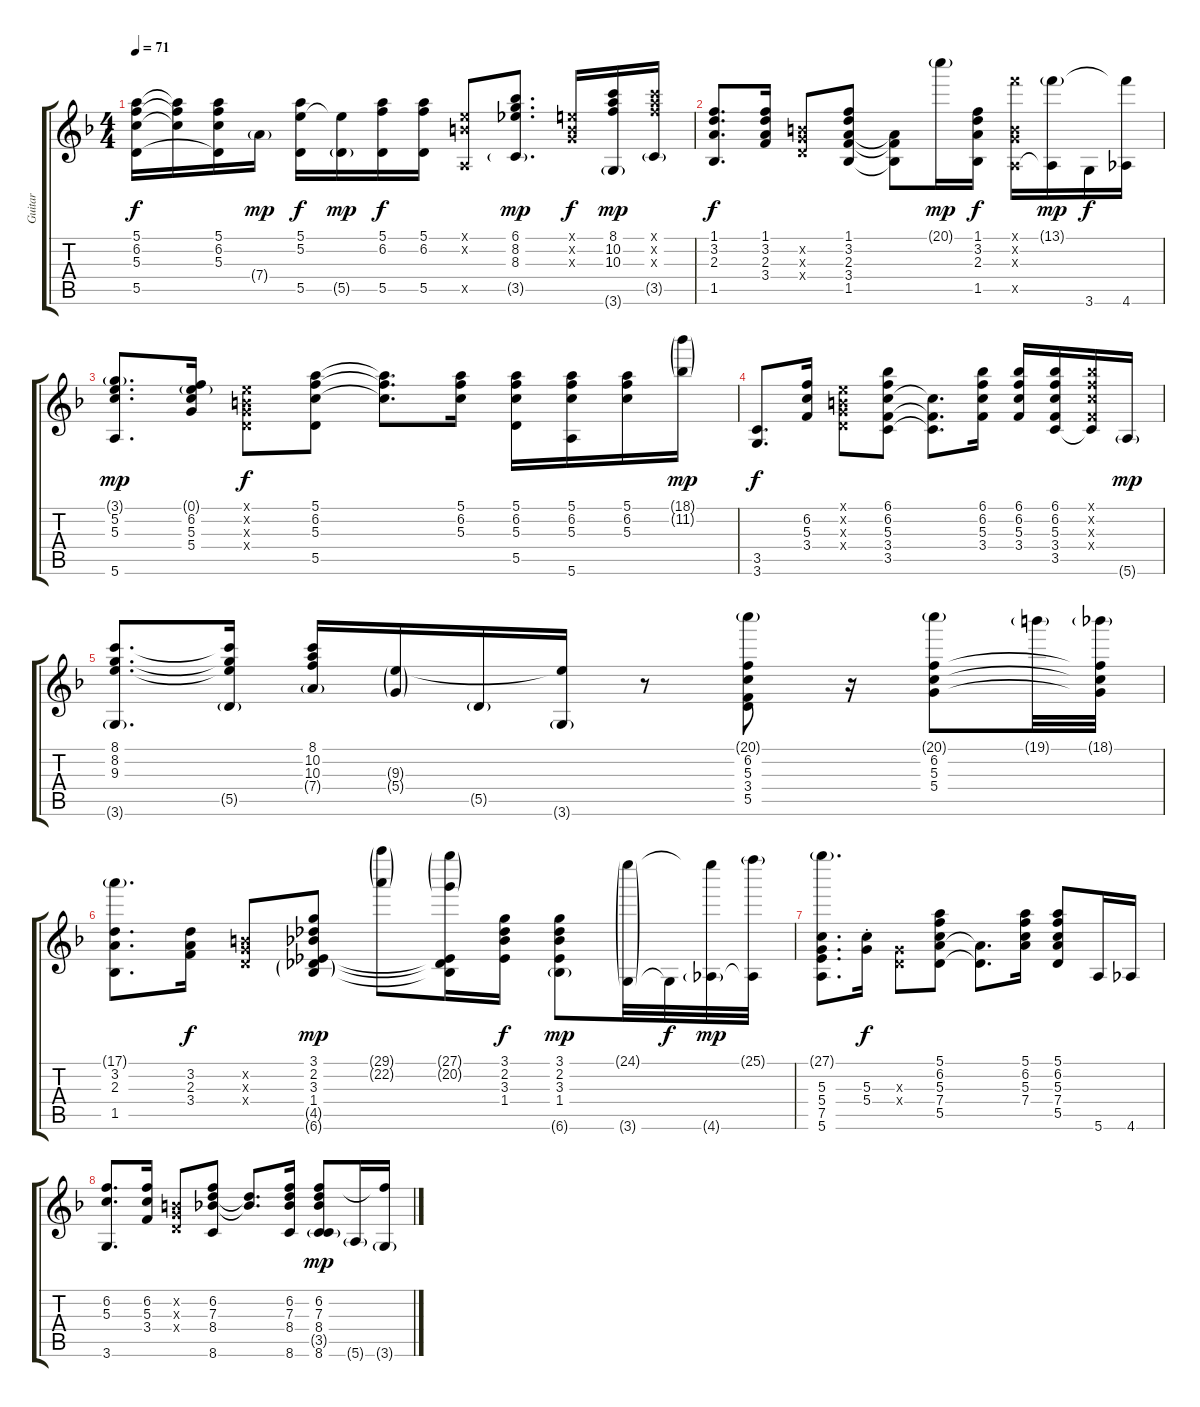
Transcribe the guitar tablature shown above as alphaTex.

\track ("Guitar" "Guitar") {instrument acousticguitarsteel}
\staff {score tabs}
\tuning (E4 B3 G3 D3 A2 E2) {hide}
\ts (4 4)
\tempo 71
\clef g2
\ks f
(5.1 6.2 5.3 5.5).16{dy f} (5.1{t} 6.2{t} 5.3{t}).16 (5.1 6.2 5.3 5.5{t}).16 7.4{g}.16{dy mp} (5.1 5.2 5.5).16{dy f} (5.2{t} 5.5{g}).16{dy mp} (5.1 6.2 5.5).16{dy f} (5.1 6.2 5.5).16 (0.1{x} 0.2{x} 0.5{x}).8 (6.1 8.2 8.3 3.5{g}).8{d dy mp} (0.1{x} 0.2{x} 0.3{x}).16{dy f} (8.1 10.2 10.3 3.6{g}).16{dy mp} (8.1{x} 10.2{x} 10.3{x} 3.5{g}).16 |
(1.1 3.2 2.3 1.5).8{d dy f} (1.1 3.2 2.3 3.4).16 (0.2{x} 0.3{x} 0.4{x}).8 (1.1 3.2 2.3 3.4 1.5).8 (2.3{t} 3.4{t} 1.5{t}).8 20.1{g}.16{dy mp} (1.1 3.2 2.3 1.5).16{dy f} (13.1{x} 0.2{x} 0.3{x} 0.5{x}).16 (13.1{g} 0.5{t}).16{dy mp} 3.6.16{dy f} (13.1{t} 4.6).16 |
(3.1{g} 5.2 5.3 5.6).8{d dy mp} (0.1{g} 6.2 5.3 5.4).16 (0.1{x} 0.2{x} 0.3{x} 0.4{x}).8{dy f} (5.1 6.2 5.3 5.5).8 (5.1{t} 6.2{t} 5.3{t}).8{d} (5.1 6.2 5.3).16 (5.1 6.2 5.3 5.5).16 (5.1 6.2 5.3 5.6).16 (5.1 6.2 5.3).16 (18.1{g} 11.2{g}).16{dy mp} |
(3.5 3.6).8{d dy f} (6.2 5.3 3.4).16 (0.1{x} 0.2{x} 0.3{x} 0.4{x}).8 (6.1 6.2 5.3 3.4 3.5).8 (5.3{t} 3.4{t} 3.5{t}).8{d} (6.1 6.2 5.3 3.4).16 (6.1 6.2 5.3 3.4).16 (6.1 6.2 5.3 3.4 3.5).16 (6.1{x} 6.2{x} 5.3{x} 3.4{x} 3.5{t}).16 5.6{g}.16{dy mp} |
(8.1 8.2 9.3 3.6{g}).8{d} (8.1{t} 8.2{t} 9.3{t} 5.5{g}).16 (8.1 10.2 10.3 7.4{g}).16 (9.3{g} 5.4{g}).16 5.5{g}.16 (9.3{t} 3.6{g}).16 r.8 (20.1{g} 6.2 5.3 3.4 5.5).8 r.16 (20.1{g} 6.2 5.3 5.4).8 19.1{g}.32 (18.1{g} 6.2{t} 5.3{t} 5.4{t}).32 |
(17.1{g} 3.2 2.3 1.5).8{d} (3.2 2.3 3.4).16{dy f} (0.2{x} 0.3{x} 0.4{x}).8 (3.1 2.2 3.3 1.4 4.5{g} 6.6{g}).8{dy mp} (29.1{g} 22.2{g}).8 (27.1{g} 20.2{g} 1.4{t} 4.5{t} 6.6{t}).16 (3.1 2.2 3.3 1.4).16{dy f} (3.1 2.2 3.3 1.4 6.6{g}).8{dy mp} (24.1{g} 3.6{g}).32 3.6{t}.32{dy f} (24.1{t} 4.6{g}).32{dy mp} (25.1{g} 4.6{t}).32 |
(27.1{g} 5.3 5.4 7.5 5.6).8{d} (5.3 5.4{st}).16{dy f} (0.3{x} 0.4{x}).8 (5.1 6.2 5.3 7.4 5.5).8 (7.4{t} 5.5{t}).8{d} (5.1 6.2 5.3 7.4).16 (5.1 6.2 5.3 7.4 5.5).8 5.6.16 4.6.16 |
(6.2 5.3 3.6).8{d} (6.2 5.3 3.4).16 (0.2{x} 0.3{x} 0.4{x}).8 (6.2 7.3 8.4 8.6).8 (7.3{t} 8.4{t}).8{d} (6.2 7.3 8.4 8.6).16 (6.2 7.3 8.4 3.5{g} 8.6).8{dy mp} 5.6{g}.16 (6.2{t} 3.6{g}).16
